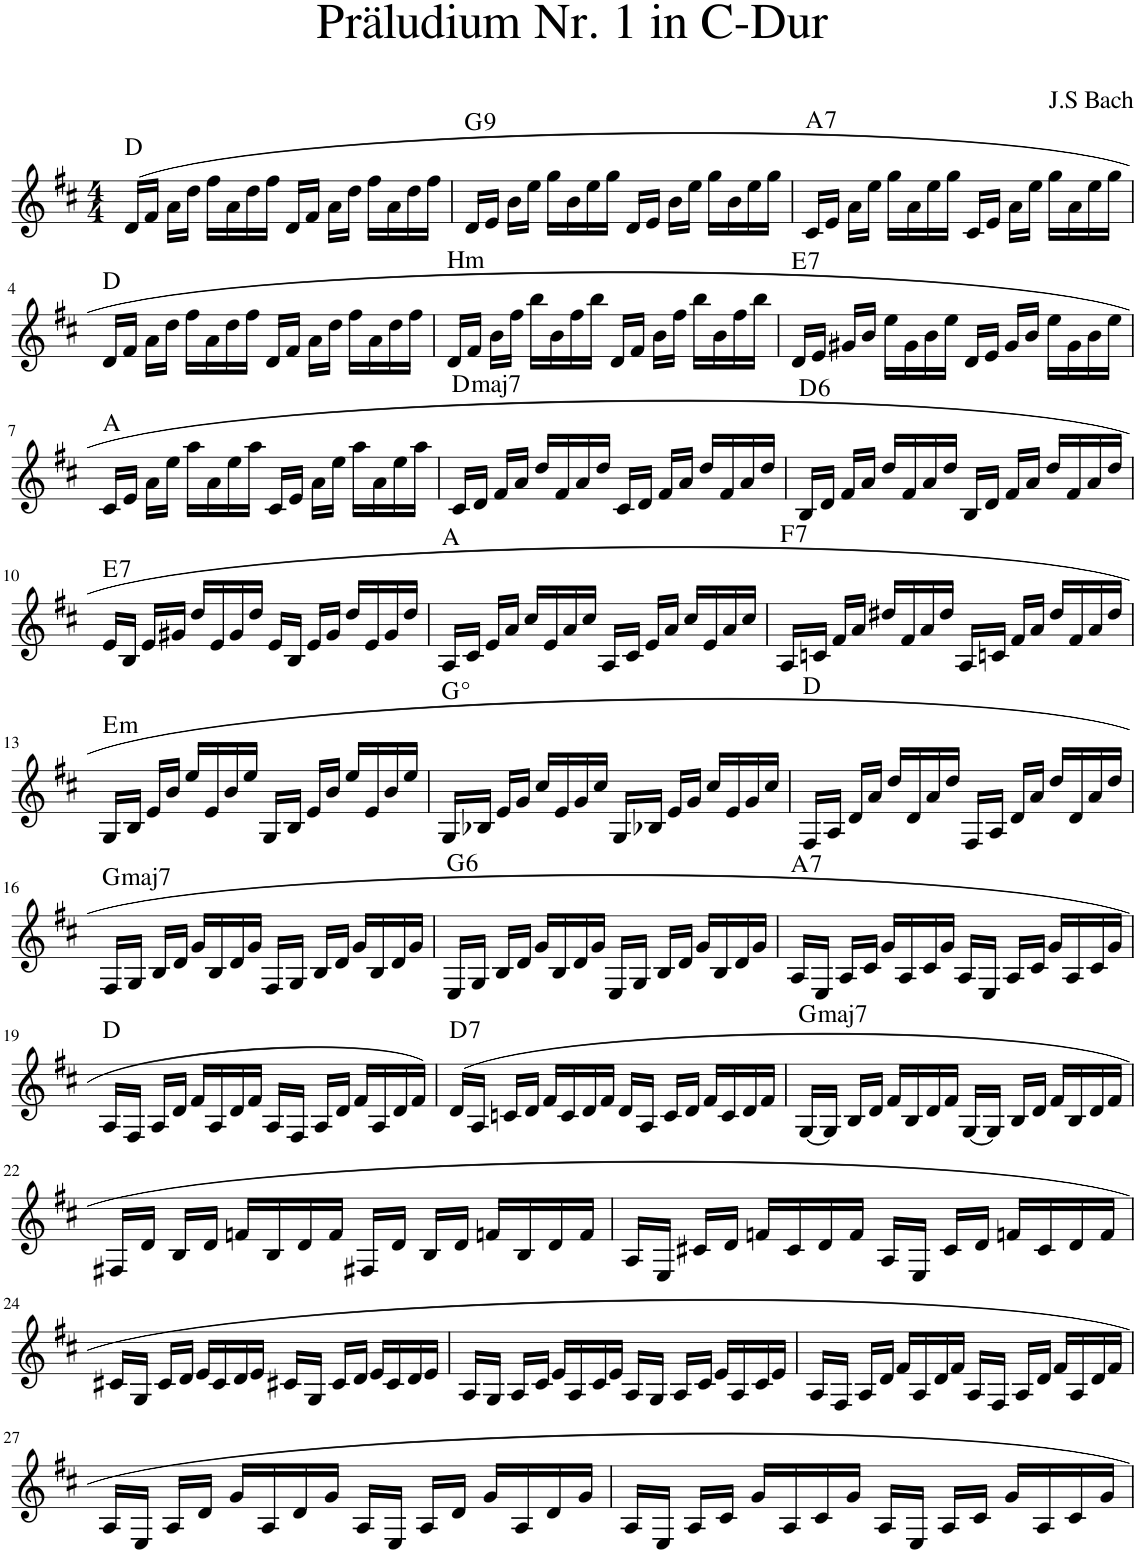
**kern	**harte
*part1	*part1
*staff1	*
*I"Clarineta Bb	*
*I'Cl. Bb	*
*clefG2	*
*Trd1c2	*
*k[f#c#]	*
*M4/4	*
=1	=1
(16d/LL	D:maj
16f#/JJ	.
16a\LL	.
16dd\JJ	.
16ff#\LL	.
16a\	.
16dd\	.
16ff#\JJ	.
16d/LL	.
16f#/JJ	.
16a\LL	.
16dd\JJ	.
16ff#\LL	.
16a\	.
16dd\	.
16ff#\JJ	.
=2	=2
!	!LO:H:kt=9
16d/LL	G:9
16e/JJ	.
16b\LL	.
16ee\JJ	.
16gg\LL	.
16b\	.
16ee\	.
16gg\JJ	.
16d/LL	.
16e/JJ	.
16b\LL	.
16ee\JJ	.
16gg\LL	.
16b\	.
16ee\	.
16gg\JJ	.
=3	=3
!	!LO:H:kt=7
16c#/LL	A:7
16e/JJ	.
16a\LL	.
16ee\JJ	.
16gg\LL	.
16a\	.
16ee\	.
16gg\JJ	.
16c#/LL	.
16e/JJ	.
16a\LL	.
16ee\JJ	.
16gg\LL	.
16a\	.
16ee\	.
16gg\JJ	.
!!LO:LB:g=z
=4	=4
16d/LL	D:maj
16f#/JJ	.
16a\LL	.
16dd\JJ	.
16ff#\LL	.
16a\	.
16dd\	.
16ff#\JJ	.
16d/LL	.
16f#/JJ	.
16a\LL	.
16dd\JJ	.
16ff#\LL	.
16a\	.
16dd\	.
16ff#\JJ	.
=5	=5
!	!LO:H:kt=Hm
16d/LL	N
16f#/JJ	.
16b\LL	.
16ff#\JJ	.
16bb\LL	.
16b\	.
16ff#\	.
16bb\JJ	.
16d/LL	.
16f#/JJ	.
16b\LL	.
16ff#\JJ	.
16bb\LL	.
16b\	.
16ff#\	.
16bb\JJ	.
=6	=6
!	!LO:H:kt=7
16d/LL	E:7
16e/JJ	.
16g#X/LL	.
16b/JJ	.
16ee\LL	.
16g#\	.
16b\	.
16ee\JJ	.
16d/LL	.
16e/JJ	.
16g#/LL	.
16b/JJ	.
16ee\LL	.
16g#\	.
16b\	.
16ee\JJ	.
!!LO:LB:g=z
=7	=7
16c#/LL	A:maj
16e/JJ	.
16a\LL	.
16ee\JJ	.
16aa\LL	.
16a\	.
16ee\	.
16aa\JJ	.
16c#/LL	.
16e/JJ	.
16a\LL	.
16ee\JJ	.
16aa\LL	.
16a\	.
16ee\	.
16aa\JJ	.
=8	=8
!	!LO:H:kt=maj7
16c#/LL	D:maj7
16d/JJ	.
16f#/LL	.
16a/JJ	.
16dd/LL	.
16f#/	.
16a/	.
16dd/JJ	.
16c#/LL	.
16d/JJ	.
16f#/LL	.
16a/JJ	.
16dd/LL	.
16f#/	.
16a/	.
16dd/JJ	.
=9	=9
!	!LO:H:kt=6
16B/LL	D:maj6
16d/JJ	.
16f#/LL	.
16a/JJ	.
16dd/LL	.
16f#/	.
16a/	.
16dd/JJ	.
16B/LL	.
16d/JJ	.
16f#/LL	.
16a/JJ	.
16dd/LL	.
16f#/	.
16a/	.
16dd/JJ	.
!!LO:LB:g=z
=10	=10
!	!LO:H:kt=7
16e/LL	E:7
16B/JJ	.
16e/LL	.
16g#X/JJ	.
16dd/LL	.
16e/	.
16g#/	.
16dd/JJ	.
16e/LL	.
16B/JJ	.
16e/LL	.
16g#/JJ	.
16dd/LL	.
16e/	.
16g#/	.
16dd/JJ	.
=11	=11
16A/LL	A:maj
16c#/JJ	.
16e/LL	.
16a/JJ	.
16cc#/LL	.
16e/	.
16a/	.
16cc#/JJ	.
16A/LL	.
16c#/JJ	.
16e/LL	.
16a/JJ	.
16cc#/LL	.
16e/	.
16a/	.
16cc#/JJ	.
=12	=12
!	!LO:H:kt=7
16A/LL	F:7
16cn/JJ	.
16f#/LL	.
16a/JJ	.
16dd#X/LL	.
16f#/	.
16a/	.
16dd#/JJ	.
16A/LL	.
16cn/JJ	.
16f#/LL	.
16a/JJ	.
16dd#/LL	.
16f#/	.
16a/	.
16dd#/JJ	.
!!LO:LB:g=z
=13	=13
!	!LO:H:kt=m
16G/LL	E:min
16B/JJ	.
16e/LL	.
16b/JJ	.
16ee/LL	.
16e/	.
16b/	.
16ee/JJ	.
16G/LL	.
16B/JJ	.
16e/LL	.
16b/JJ	.
16ee/LL	.
16e/	.
16b/	.
16ee/JJ	.
=14	=14
!	!LO:H:kt=°
16G/LL	.
16B-X/JJ	.
16e/LL	.
16g/JJ	.
16cc#/LL	.
16e/	.
16g/	.
16cc#/JJ	.
16G/LL	.
16B-X/JJ	.
16e/LL	.
16g/JJ	.
16cc#/LL	.
16e/	.
16g/	.
16cc#/JJ	.
=15	=15
16F#/LL	D:maj
16A/JJ	.
16d/LL	.
16a/JJ	.
16dd/LL	.
16d/	.
16a/	.
16dd/JJ	.
16F#/LL	.
16A/JJ	.
16d/LL	.
16a/JJ	.
16dd/LL	.
16d/	.
16a/	.
16dd/JJ	.
!!LO:LB:g=z
=16	=16
!	!LO:H:kt=maj7
16F#/LL	G:maj7
16G/JJ	.
16B/LL	.
16d/JJ	.
16g/LL	.
16B/	.
16d/	.
16g/JJ	.
16F#/LL	.
16G/JJ	.
16B/LL	.
16d/JJ	.
16g/LL	.
16B/	.
16d/	.
16g/JJ	.
=17	=17
!	!LO:H:kt=6
16E/LL	G:maj6
16G/JJ	.
16B/LL	.
16d/JJ	.
16g/LL	.
16B/	.
16d/	.
16g/JJ	.
16E/LL	.
16G/JJ	.
16B/LL	.
16d/JJ	.
16g/LL	.
16B/	.
16d/	.
16g/JJ	.
=18	=18
!	!LO:H:kt=7
16A/LL	A:7
16E/JJ	.
16A/LL	.
16c#/JJ	.
16g/LL	.
16A/	.
16c#/	.
16g/JJ	.
16A/LL	.
16E/JJ	.
16A/LL	.
16c#/JJ	.
16g/LL	.
16A/	.
16c#/	.
16g/JJ	.
!!LO:LB:g=z
=19	=19
16A/LL	D:maj
16F#/JJ	.
16A/LL	.
16d/JJ	.
16f#/LL	.
16A/	.
16d/	.
16f#/JJ	.
16A/LL	.
16F#/JJ	.
16A/LL	.
16d/JJ	.
16f#/LL	.
16A/	.
16d/	.
16f#/JJ)	.
=20	=20
!	!LO:H:kt=7
16d/LL	D:7
16A/JJ	.
16cn/LL	.
16d/JJ	.
16f#/LL	.
16c/	.
16d/	.
16f#/JJ	.
16d/LL	.
16A/JJ	.
16c/LL	.
16d/JJ	.
16f#/LL	.
16c/	.
16d/	.
16f#/JJ	.
=21	=21
!	!LO:H:kt=maj7
[16G/LL	G:maj7
16G/JJ]	.
16B/LL	.
16d/JJ	.
16f#/LL	.
16B/	.
16d/	.
16f#/JJ	.
[16G/LL	.
16G/JJ]	.
16B/LL	.
16d/JJ	.
16f#/LL	.
16B/	.
16d/	.
16f#/JJ	.
!!LO:LB:g=z
=22	=22
16F#X/LL	.
16d/JJ	.
16B/LL	.
16d/JJ	.
16fn/LL	.
16B/	.
16d/	.
16f/JJ	.
16F#X/LL	.
16d/JJ	.
16B/LL	.
16d/JJ	.
16fn/LL	.
16B/	.
16d/	.
16f/JJ	.
=23	=23
16A/LL	.
16E/JJ	.
16c#X/LL	.
16d/JJ	.
16fn/LL	.
16c#/	.
16d/	.
16f/JJ	.
16A/LL	.
16E/JJ	.
16c#/LL	.
16d/JJ	.
16fn/LL	.
16c#/	.
16d/	.
16f/JJ	.
!!LO:LB:g=z
=24	=24
16c#X/LL	.
16G/JJ	.
16c#/LL	.
16d/JJ	.
16e/LL	.
16c#/	.
16d/	.
16e/JJ	.
16c#X/LL	.
16G/JJ	.
16c#/LL	.
16d/JJ	.
16e/LL	.
16c#/	.
16d/	.
16e/JJ	.
=25	=25
16A/LL	.
16G/JJ	.
16A/LL	.
16c#/JJ	.
16e/LL	.
16A/	.
16c#/	.
16e/JJ	.
16A/LL	.
16G/JJ	.
16A/LL	.
16c#/JJ	.
16e/LL	.
16A/	.
16c#/	.
16e/JJ	.
=26	=26
16A/LL	.
16F#/JJ	.
16A/LL	.
16d/JJ	.
16f#/LL	.
16A/	.
16d/	.
16f#/JJ	.
16A/LL	.
16F#/JJ	.
16A/LL	.
16d/JJ	.
16f#/LL	.
16A/	.
16d/	.
16f#/JJ	.
!!LO:LB:g=z
=27	=27
16A/LL	.
16E/JJ	.
16A/LL	.
16d/JJ	.
16g/LL	.
16A/	.
16d/	.
16g/JJ	.
16A/LL	.
16E/JJ	.
16A/LL	.
16d/JJ	.
16g/LL	.
16A/	.
16d/	.
16g/JJ	.
=28	=28
16A/LL	.
16E/JJ	.
16A/LL	.
16c#/JJ	.
16g/LL	.
16A/	.
16c#/	.
16g/JJ	.
16A/LL	.
16E/JJ	.
16A/LL	.
16c#/JJ	.
16g/LL	.
16A/	.
16c#/	.
16g/JJ	.
=	=
*-	*-
